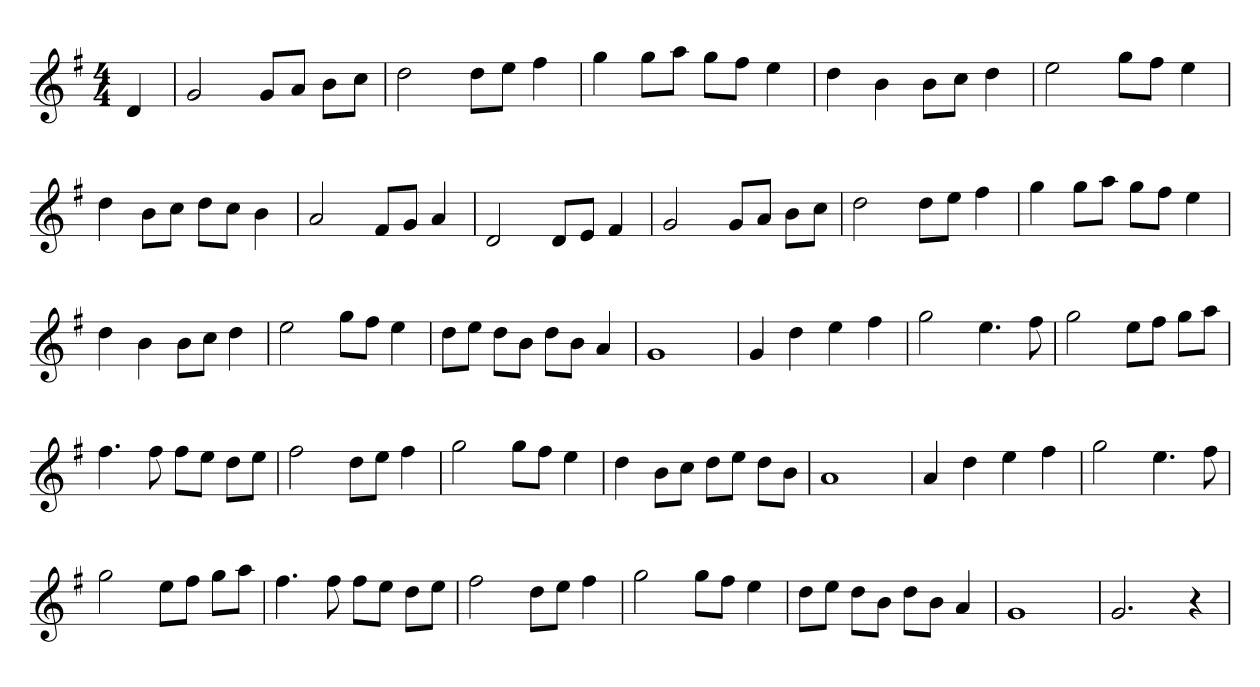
**kern
*part1
*staff1
*clefG2
*k[f#]
*G:
*M4/4
=1
4d
=
2g
8gL
8aJ
8bL
8ccJ
=
2dd
8ddL
8eeJ
4ff#
=
4gg
8ggL
8aaJ
8ggL
8ff#J
4ee
=
4dd
4b
8bL
8ccJ
4dd
=
2ee
8ggL
8ff#J
4ee
=
4dd
8bL
8ccJ
8ddL
8ccJ
4b
=
2a
8f#L
8gJ
4a
=
2d
8dL
8eJ
4f#
=
2g
8gL
8aJ
8bL
8ccJ
=
2dd
8ddL
8eeJ
4ff#
=
4gg
8ggL
8aaJ
8ggL
8ff#J
4ee
=
4dd
4b
8bL
8ccJ
4dd
=
2ee
8ggL
8ff#J
4ee
=
8ddL
8eeJ
8ddL
8bJ
8ddL
8bJ
4a
=
1g
=
4g
4dd
4ee
4ff#
=
2gg
4.ee
8ff#
=
2gg
8eeL
8ff#J
8ggL
8aaJ
=
4.ff#
8ff#
8ff#L
8eeJ
8ddL
8eeJ
=
2ff#
8ddL
8eeJ
4ff#
=
2gg
8ggL
8ff#J
4ee
=
4dd
8bL
8ccJ
8ddL
8eeJ
8ddL
8bJ
=
1a
=
4a
4dd
4ee
4ff#
=
2gg
4.ee
8ff#
=
2gg
8eeL
8ff#J
8ggL
8aaJ
=
4.ff#
8ff#
8ff#L
8eeJ
8ddL
8eeJ
=
2ff#
8ddL
8eeJ
4ff#
=
2gg
8ggL
8ff#J
4ee
=
8ddL
8eeJ
8ddL
8bJ
8ddL
8bJ
4a
=
1g
=
2.g
4r
=
*-
